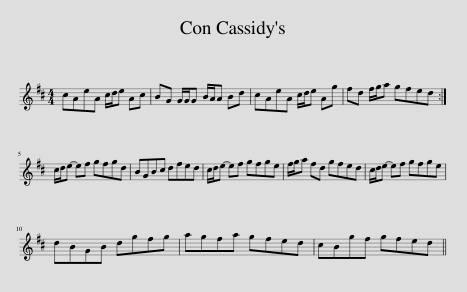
X:1
L:1/8
M:4/4
I:linebreak $
K:D
V:1 treble
V:1
 cAeA c/d/e Ac | BG G/G/G B/A/A Bd | cAeA c/d/e Ag | fd f/g/a gfed :|$ c/d/e- ef gfgd | %5
 BGBc dfed | c/d/e- ef gfge | f/g/a fd gfed | c/d/e- ef gfge |$ dBGB dgfg | %10
 agfa gfed | cBgf gfed || %12
